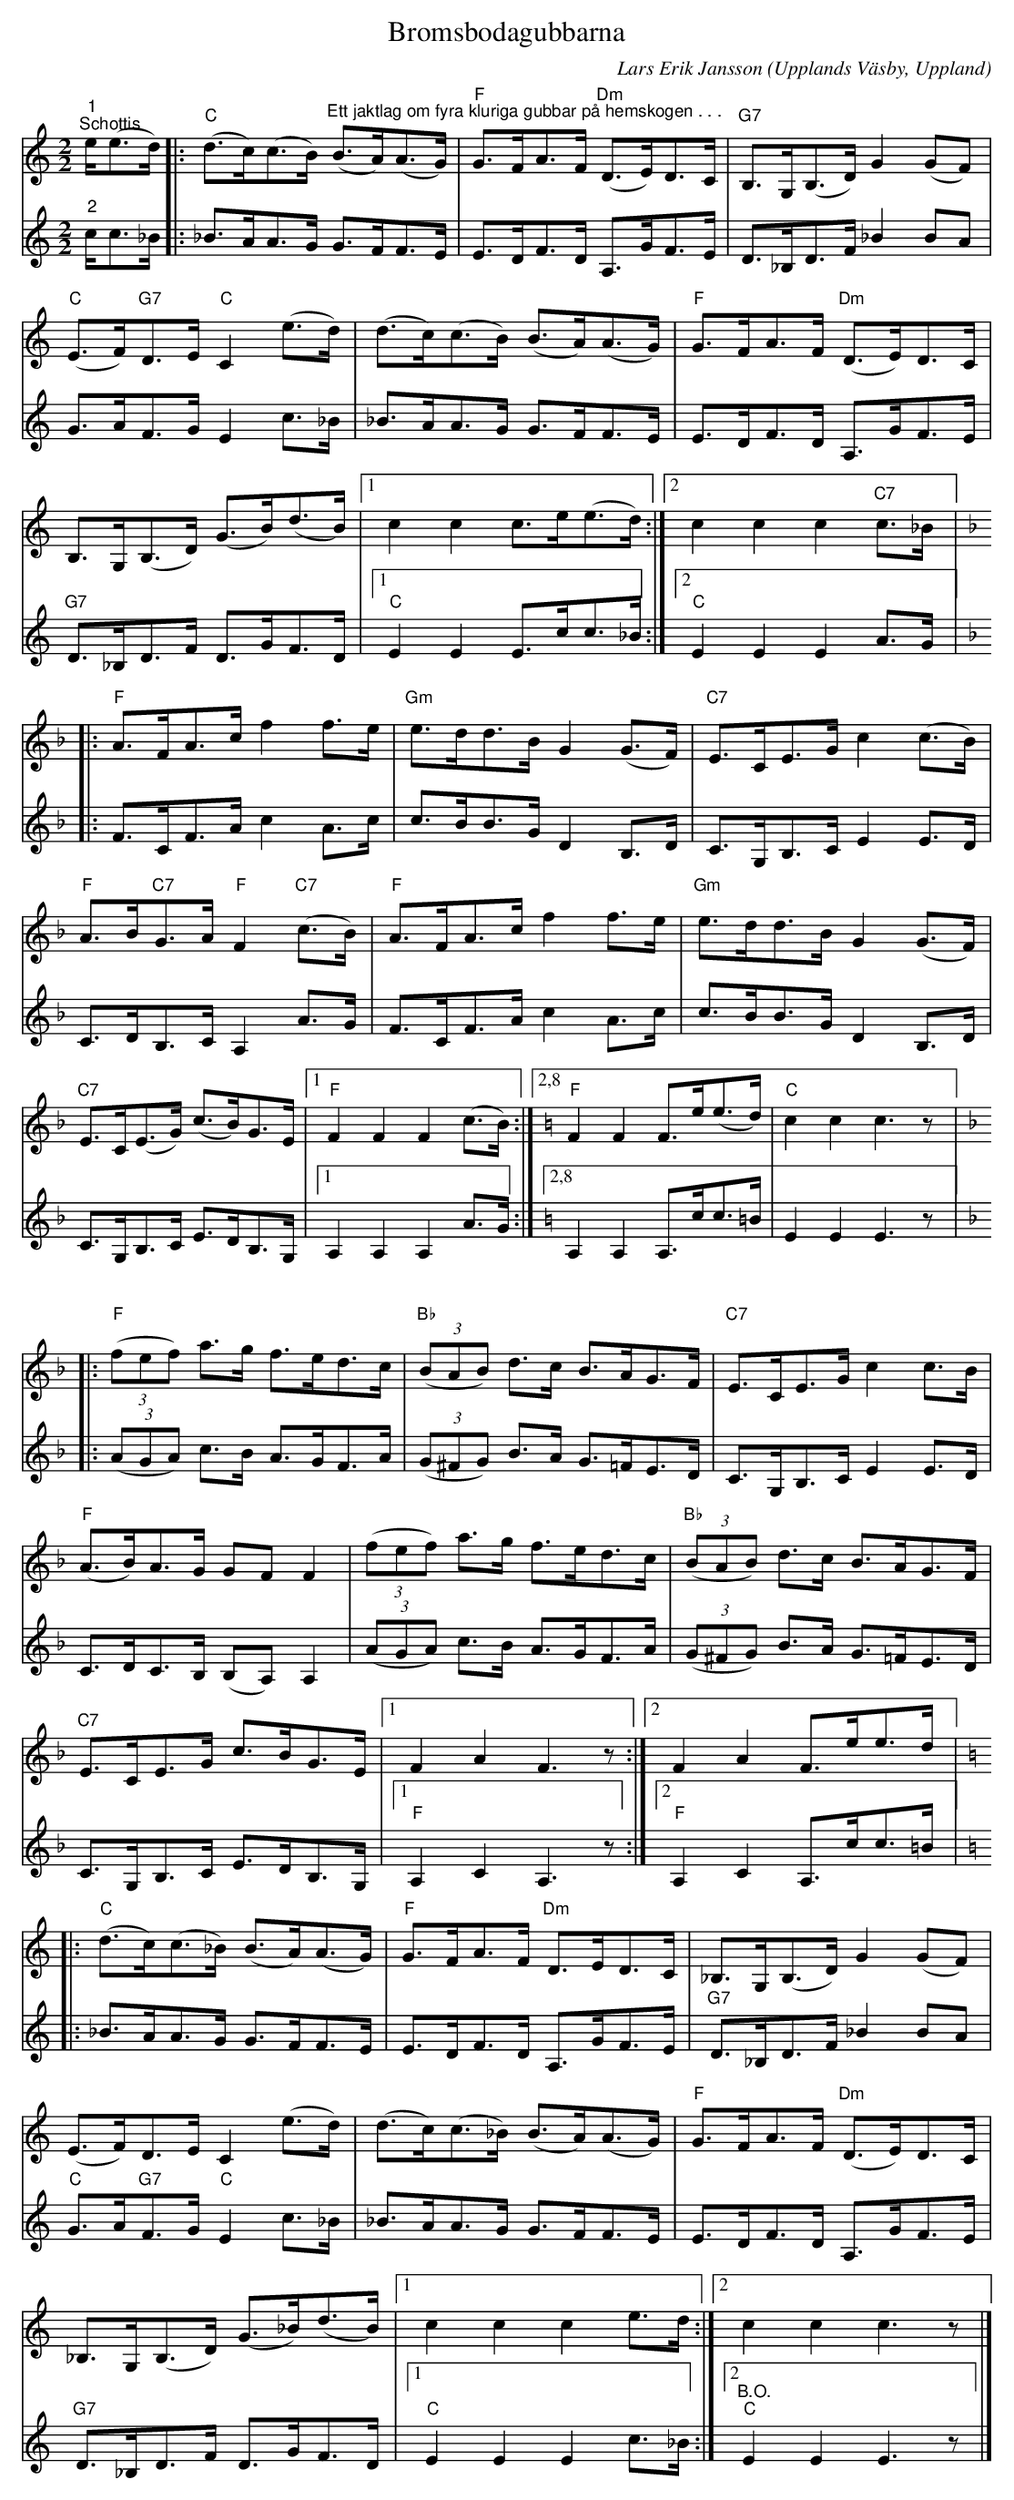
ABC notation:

X:1
T:Bromsbodagubbarna
C:Lars Erik Jansson
O:Upplands Väsby, Uppland
L:1/8
M:2/2
K:C
V:1
"^1""^Schottis" e<(ed/) |: "C" (d>c)(c>B)"^Ett jaktlag om fyra kluriga gubbar på hemskogen . . ." (B>A)(A>G) | "F" G>FA>F"Dm" (D>E)D>C |"G7" B,>G,(B,>D) G2 (GF) |
"C" (E>F)"G7"D>E"C" C2 (e>d) | (d>c)(c>B) (B>A)(A>G) |"F" G>FA>F"Dm" (D>E)D>C |
B,>G,(B,>D) (G>B)(d>B) |1 c2 c2 c>e(e>d) :|2 c2 c2 c2"C7" c>_B |:
[K:F]"F" A>FA>c f2 f>e |"Gm" e>dd>B G2 (G>F) |"C7" E>CE>G c2 (c>B) |
"F" A>B"C7"G>A"F" F2"C7" (c>B) |"F" A>FA>c f2 f>e |"Gm" e>dd>B G2 (G>F) |
"C7" E>C(E>G) (c>B)G>E |1"F" F2 F2 F2 (c>B) :|2,8[K:C]"F" F2 F2 F>e(e>d) |"C" c2 c2 c3 z |:
[K:F]"F" (3(fef) a>g f>ed>c |"Bb" (3(BAB) d>c B>AG>F |"C7" E>CE>G c2 c>B |
"F" (A>B)A>G GF F2 | (3(fef) a>g f>ed>c |"Bb" (3(BAB) d>c B>AG>F |
"C7" E>CE>G c>BG>E |1 F2 A2 F3 z :|2 F2 A2 F>ee>d |:
[K:C]"C" (d>c)(c>_B) (B>A)(A>G) |"F" G>FA>F"Dm" D>ED>C | _B,>G,(B,>D) G2 (GF) |
(E>F)D>E C2 (e>d) | (d>c)(c>_B) (B>A)(A>G) |"F" G>FA>F"Dm" (D>E)D>C |
_B,>G,(B,>D) (G>_B)(d>B) |1 c2 c2 c2 e>d :|2 c2 c2 c3 z |]
V:2
"^2" c<c_B/ |: _B>AA>G G>FF>E | E>DF>D A,>GF>E | D>_B,D>F _B2 BA |
G>AF>G E2 c>_B | _B>AA>G G>FF>E | E>DF>D A,>GF>E |
"G7" D>_B,D>F D>GF>D |1"C" E2 E2 E>cc>_B :|2 "C" E2 E2 E2 A>G |:
[K:F] F>CF>A c2 A>c | c>BB>G D2 B,>D | C>G,B,>C E2 E>D |
C>DB,>C A,2 A>G | F>CF>A c2 A>c | c>BB>G D2 B,>D |
C>G,B,>C E>DB,>G, |1 A,2 A,2 A,2 A>G :|2,8 [K:C] A,2 A,2 A,>cc>=B | E2 E2 E3 z |:
[K:F] (3(AGA) c>B A>GF>A | (3(G^FG) B>A G>=FE>D | C>G,B,>C E2 E>D |
C>DC>B, (B,A,) A,2 | (3(AGA) c>B A>GF>A | (3(G^FG) B>A G>=FE>D |
C>G,B,>C E>DB,>G, |1"F" A,2 C2 A,3 z :|2"F" A,2 C2 A,>cc>=B |:
[K:C] _B>AA>G G>FF>E | E>DF>D A,>GF>E |"G7" D>_B,D>F _B2 BA |
"C" G>A"G7"F>G"C" E2 c>_B | _B>AA>G G>FF>E | E>DF>D A,>GF>E |
"G7" D>_B,D>F D>GF>D |1"C" E2 E2 E2 c>_B :|2"^B.O.""C" E2 E2 E3 z |]
